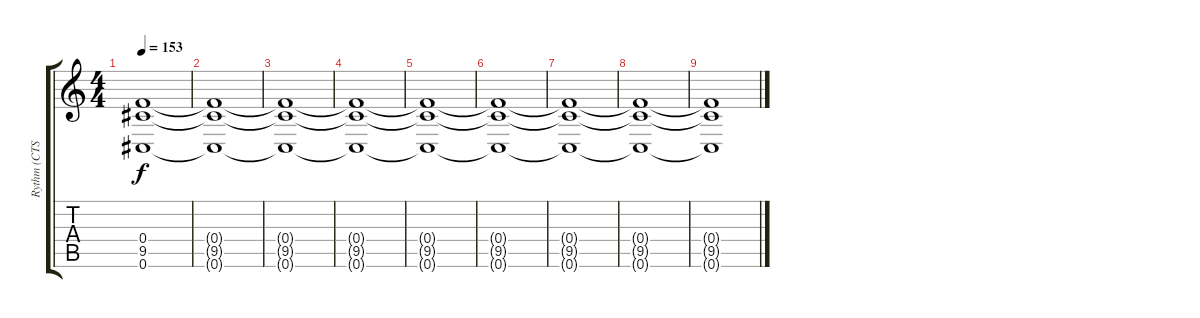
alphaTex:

\track ("Rythm (CTS) / Lead (IW)" "Rythm (CTS") {instrument distortionguitar}
\staff {score tabs}
\tuning (Eb4 Bb3 Gb3 Db3 Ab2 Db2) {hide}
\ts (4 4)
\tempo 153
\clef g2
\ks c
(0.4{t} 9.5{t} 0.6{t}).1{dy f} |
(0.4{t} 9.5{t} 0.6{t}).1 |
(0.4{t} 9.5{t} 0.6{t}).1 |
(0.4{t} 9.5{t} 0.6{t}).1 |
(0.4{t} 9.5{t} 0.6{t}).1 |
(0.4{t} 9.5{t} 0.6{t}).1 |
(0.4{t} 9.5{t} 0.6{t}).1 |
(0.4{t} 9.5{t} 0.6{t}).1 |
(0.4{t} 9.5{t} 0.6{t}).1
